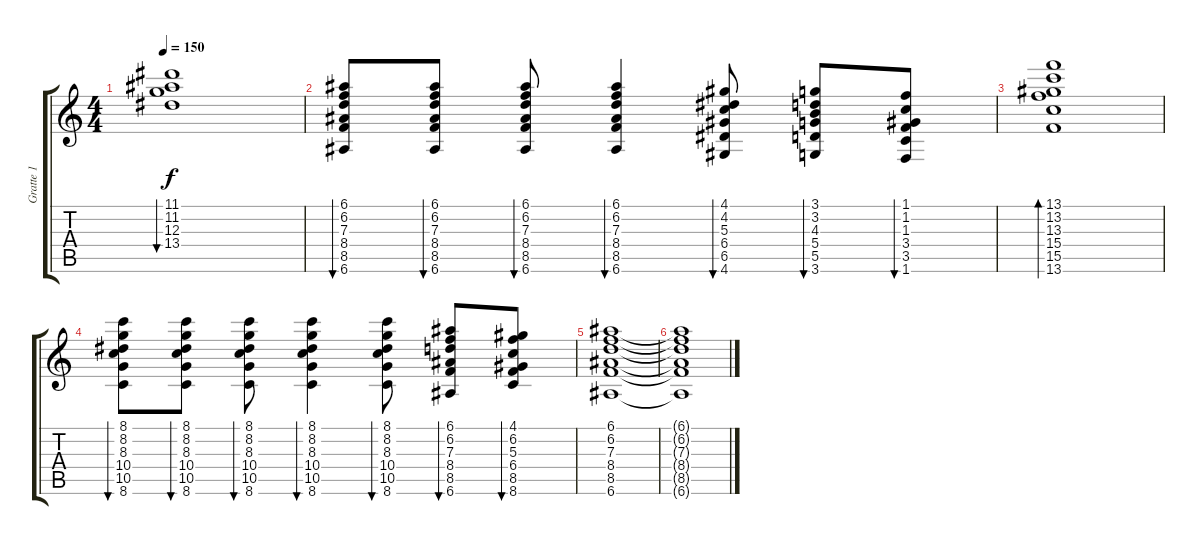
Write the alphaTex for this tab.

\track ("Gratte 1" "Gratte 1") {instrument acousticguitarsteel}
\staff {score tabs}
\tuning (E4 B3 G3 D3 A2 E2) {hide}
\ts (4 4)
\tempo 150
\clef g2
\ks c
(11.1 11.2 12.3 13.4).1{bu 480 dy f} |
(6.1 6.2 7.3 8.4 8.5 6.6).8{bu 480} (6.1 6.2 7.3 8.4 8.5 6.6).8{bu 480} (6.1 6.2 7.3 8.4 8.5 6.6).8{bu 480} (6.1 6.2 7.3 8.4 8.5 6.6).4{bu 480} (4.1 4.2 5.3 6.4 6.5 4.6).8{bu 480} (3.1 3.2 4.3 5.4 5.5 3.6).8{bu 480} (1.1 1.2 1.3 3.4 3.5 1.6).8{bu 480} |
(13.1 13.2 13.3 15.4 15.5 13.6).1{bd 480} |
(8.1 8.2 8.3 10.4 10.5 8.6).8{bu 480} (8.1 8.2 8.3 10.4 10.5 8.6).8{bu 480} (8.1 8.2 8.3 10.4 10.5 8.6).8{bu 480} (8.1 8.2 8.3 10.4 10.5 8.6).4{bu 480} (8.1 8.2 8.3 10.4 10.5 8.6).8{bu 480} (6.1 6.2 7.3 8.4 8.5 6.6).8{bu 480} (4.1 6.2 5.3 6.4 8.5 8.6).8{bu 480} |
(6.1 6.2 7.3 8.4 8.5 6.6).1 |
(6.1{t} 6.2{t} 7.3{t} 8.4{t} 8.5{t} 6.6{t}).1
